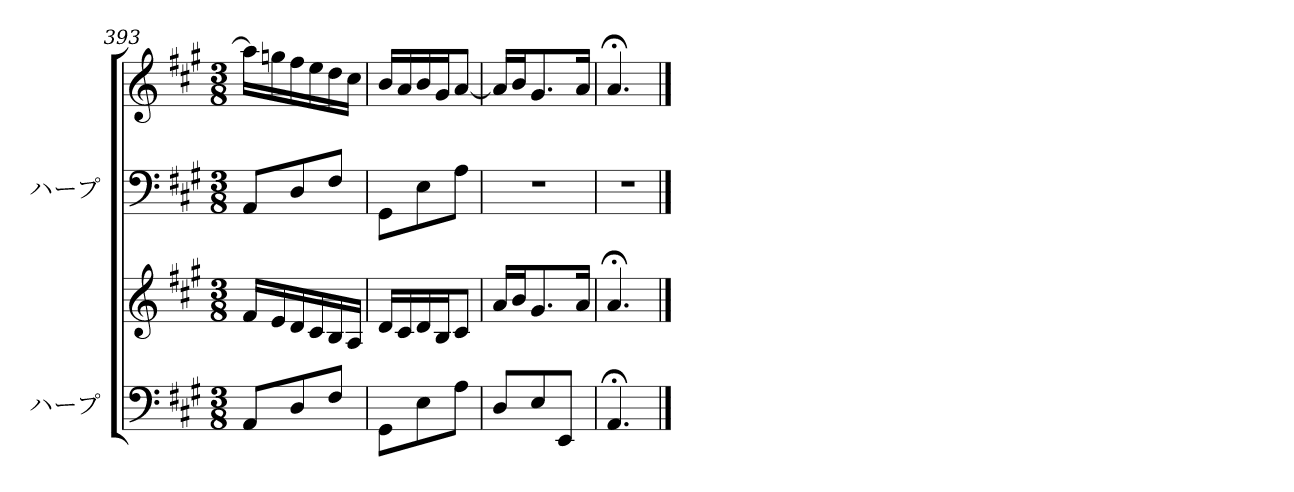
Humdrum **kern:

**kern	**kern	**kern	**kern
*part2	*part2	*part1	*part1
*staff4	*staff3	*staff2	*staff1
*I"ハープ	*	*I"ハープ	*
*clefF4	*clefG2	*clefF4	*clefG2
*k[f#c#g#]	*k[f#c#g#]	*k[f#c#g#]	*k[f#c#g#]
*M3/8	*M3/8	*M3/8	*M3/8
=393	=393	=393	=393
8AA/L	16f#/LL	8AA/L	16aa\LL]
.	16e/	.	16ggn\
8D/	16d/	8D/	16ff#\
.	16c#/	.	16ee\
8F#/J	16B/	8F#/J	16dd\
.	16A/JJ	.	16cc#\JJ
=394	=394	=394	=394
8GG#\L	16d/LL	8GG#\L	16b/LL
.	16c#/	.	16a/
8E\	16d/	8E\	16b/
.	16B/J	.	16g#/J
8A\J	8c#/J	8A\J	[8a/J
!!LO:LB:g=z
=395	=395	=395	=395
8D/L	16a/LL	4.r	16a/LL]
.	16b/J	.	16b/J
8E/	8.g#/	.	8.g#/
8EE/J	.	.	.
.	16a/Jk	.	16a/Jk
=396	=396	=396	=396
4.AA;/	4.a;</	4.r	4.a;</
==	==	==	==
*-	*-	*-	*-
